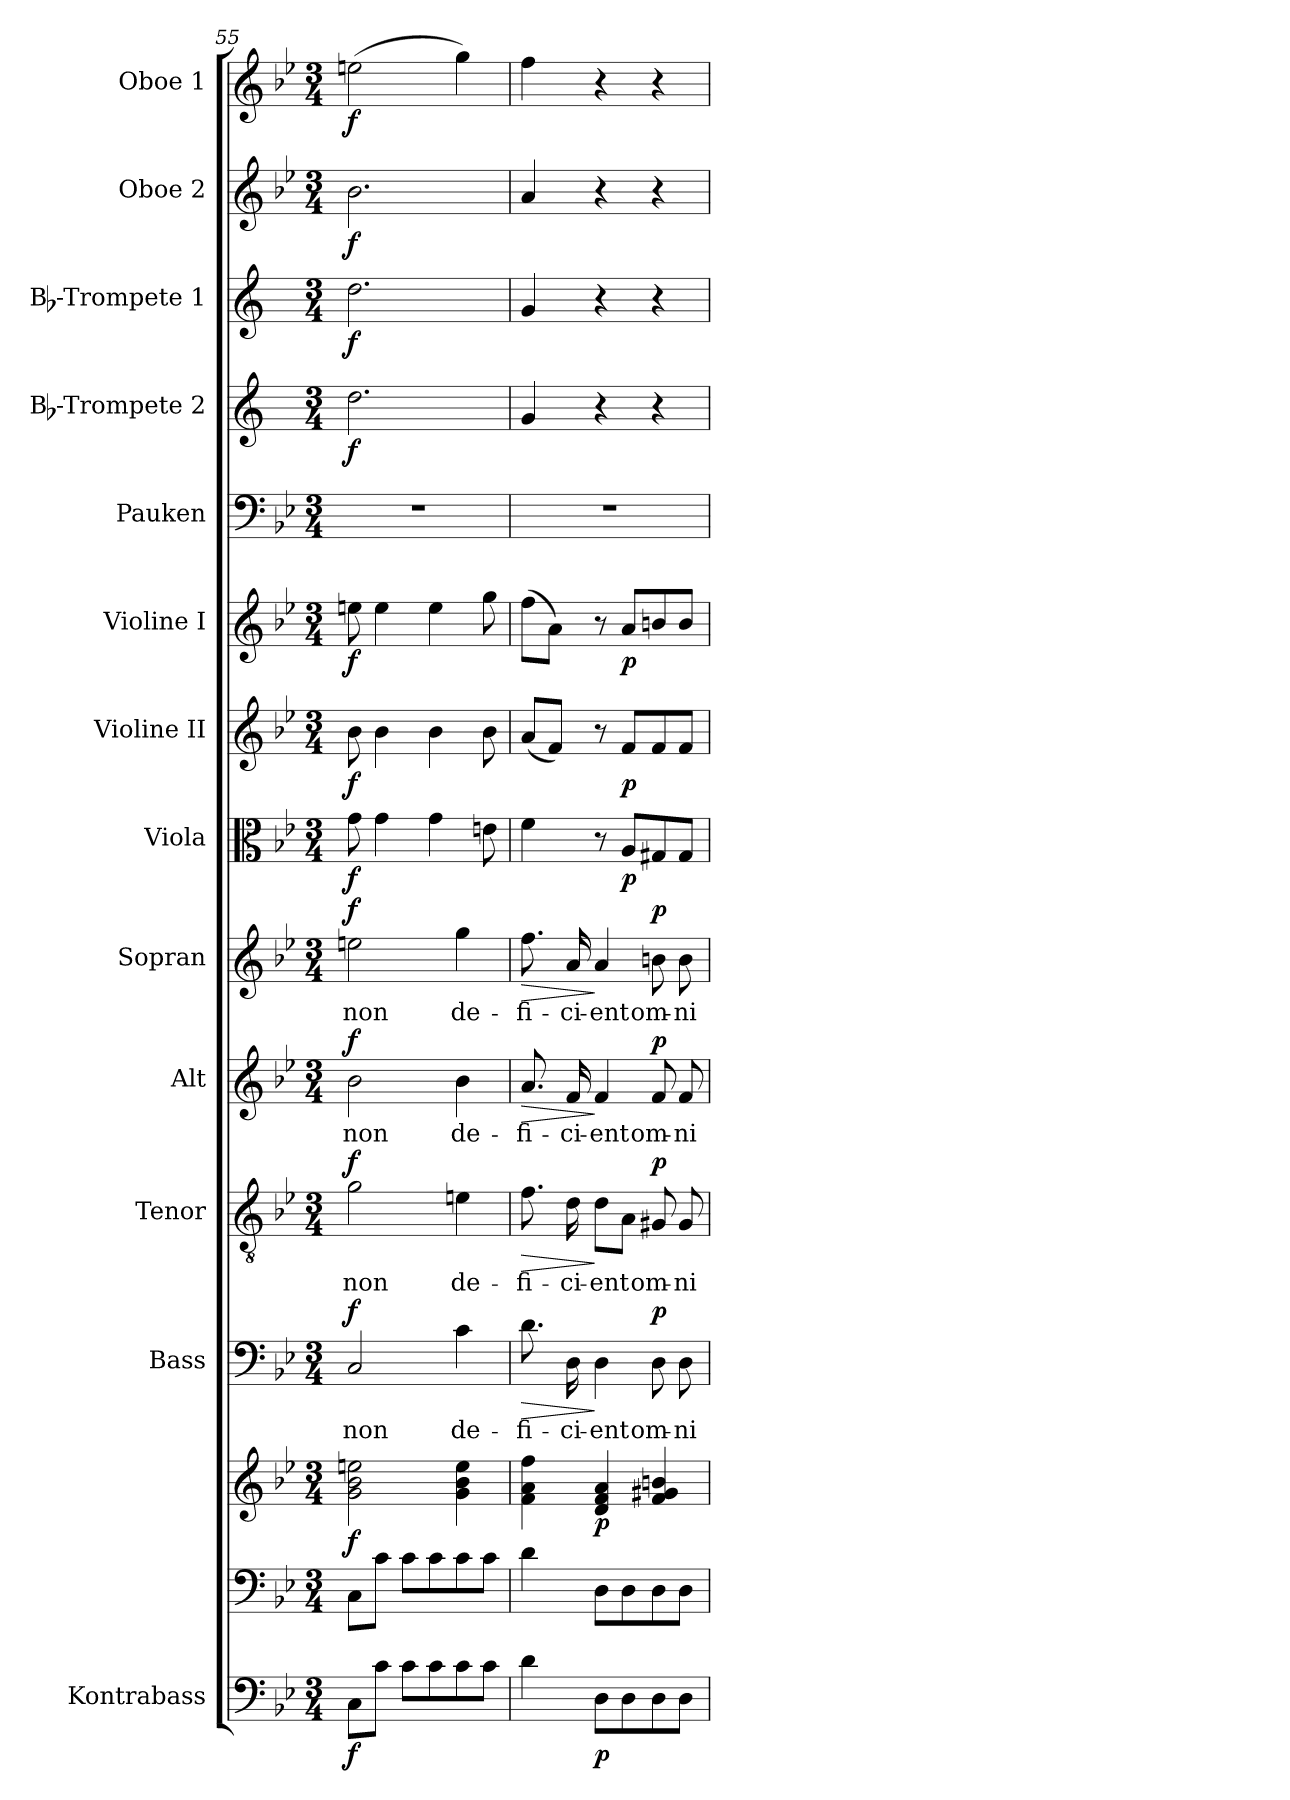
**kern	**dynam	**kern	**kern	**dynam	**kern	**text	**dynam	**kern	**text	**dynam	**kern	**text	**dynam	**kern	**text	**dynam	**kern	**dynam	**kern	**dynam	**kern	**dynam	**kern	**kern	**dynam	**kern	**dynam	**kern	**dynam	**kern	**dynam
*part14	*part14	*part13	*part13	*part13	*part12	*part12	*part12	*part11	*part11	*part11	*part10	*part10	*part10	*part9	*part9	*part9	*part8	*part8	*part7	*part7	*part6	*part6	*part5	*part4	*part4	*part3	*part3	*part2	*part2	*part1	*part1
*staff15	*staff15	*staff14	*staff13	*staff13/14	*staff12	*staff12	*staff12	*staff11	*staff11	*staff11	*staff10	*staff10	*staff10	*staff9	*staff9	*staff9	*staff8	*staff8	*staff7	*staff7	*staff6	*staff6	*staff5	*staff4	*staff4	*staff3	*staff3	*staff2	*staff2	*staff1	*staff1
*I"Kontrabass	*	*	*	*	*I"Bass	*	*	*I"Tenor	*	*	*I"Alt	*	*	*I"Sopran	*	*	*I"Viola	*	*I"Violine II	*	*I"Violine I	*	*I"Pauken	*I"Bb-Trompete 2	*	*I"Bb-Trompete 1	*	*I"Oboe 2	*	*I"Oboe 1	*
*I'Kb.	*	*	*	*	*I'B.	*	*	*I'T.	*	*	*I'A.	*	*	*I'S.	*	*	*I'Vla.	*	*I'Vl. II	*	*I'Vl. I	*	*I'Pk.	*I'Bb Trp. 2	*	*I'Bb Trp. 1	*	*I'Ob. 2	*	*I'Ob. 1	*
*clefF4	*	*clefF4	*clefG2	*	*clefF4	*	*	*clefGv2	*	*	*clefG2	*	*	*clefG2	*	*	*clefC3	*	*clefG2	*	*clefG2	*	*clefF4	*clefG2	*	*clefG2	*	*clefG2	*	*clefG2	*
*ITrd7c12	*	*	*	*	*	*	*	*	*	*	*	*	*	*	*	*	*	*	*	*	*	*	*	*ITrd1c2	*	*ITrd1c2	*	*	*	*	*
*k[b-e-]	*	*k[b-e-]	*k[b-e-]	*	*k[b-e-]	*	*	*k[b-e-]	*	*	*k[b-e-]	*	*	*k[b-e-]	*	*	*k[b-e-]	*	*k[b-e-]	*	*k[b-e-]	*	*k[b-e-]	*k[b-e-]	*	*k[b-e-]	*	*k[b-e-]	*	*k[b-e-]	*
*B-:	*	*B-:	*B-:	*	*B-:	*	*	*B-:	*	*	*B-:	*	*	*B-:	*	*	*B-:	*	*B-:	*	*B-:	*	*B-:	*B-:	*	*B-:	*	*B-:	*	*B-:	*
*M3/4	*	*M3/4	*M3/4	*	*M3/4	*	*	*M3/4	*	*	*M3/4	*	*	*M3/4	*	*	*M3/4	*	*M3/4	*	*M3/4	*	*M3/4	*M3/4	*	*M3/4	*	*M3/4	*	*M3/4	*
=55	=55	=55	=55	=55	=55	=55	=55	=55	=55	=55	=55	=55	=55	=55	=55	=55	=55	=55	=55	=55	=55	=55	=55	=55	=55	=55	=55	=55	=55	=55	=55
!	!LO:DY:b	!	!	!LO:DY:b	!	!LO:LY:b	!LO:DY:a	!	!LO:LY:b	!LO:DY:a	!	!LO:LY:b	!LO:DY:a	!	!LO:LY:b	!LO:DY:a	!	!LO:DY:b	!	!LO:DY:b	!	!LO:DY:b	!	!	!LO:DY:b	!	!LO:DY:b	!	!LO:DY:b	!	!LO:DY:b
8CC\L	f	8C\L	2g\ 2b-\ 2een\	f	2C/	non	f	2g\	non	f	2b-\	non	f	2een\	non	f	8g\	f	8b-\	f	8een\	f	2.r	2.cc\	f	2.cc\	f	2.b-\	f	(>2een\	f
8C\J	.	8c\J	.	.	.	.	.	.	.	.	.	.	.	.	.	.	4g\	.	4b-\	.	4ee\	.	.	.	.	.	.	.	.	.	.
8C\L	.	8c\L	.	.	.	.	.	.	.	.	.	.	.	.	.	.	.	.	.	.	.	.	.	.	.	.	.	.	.	.	.
8C\	.	8c\	.	.	.	.	.	.	.	.	.	.	.	.	.	.	4g\	.	4b-\	.	4ee\	.	.	.	.	.	.	.	.	.	.
!	!	!	!	!	!	!LO:LY:b	!	!	!LO:LY:b	!	!	!LO:LY:b	!	!	!LO:LY:b	!	!	!	!	!	!	!	!	!	!	!	!	!	!	!	!
8C\	.	8c\	4g\ 4b-\ 4ee\	.	4c\	de-	.	4en\	de-	.	4b-\	de-	.	4gg\	de-	.	.	.	.	.	.	.	.	.	.	.	.	.	.	4gg\)	.
8C\J	.	8c\J	.	.	.	.	.	.	.	.	.	.	.	.	.	.	8en\	.	8b-\	.	8gg\	.	.	.	.	.	.	.	.	.	.
=56	=56	=56	=56	=56	=56	=56	=56	=56	=56	=56	=56	=56	=56	=56	=56	=56	=56	=56	=56	=56	=56	=56	=56	=56	=56	=56	=56	=56	=56	=56	=56
!	!	!	!	!	!	!LO:LY:b	!LO:HP:b	!	!LO:LY:b	!LO:HP:b	!	!LO:LY:b	!LO:HP:b	!	!LO:LY:b	!LO:HP:b	!	!	!	!	!	!	!	!	!	!	!	!	!	!	!
4D\	.	4d\	4f\ 4a\ 4ff\	.	8.d\	-fi-	>	8.f\	-fi-	>	8.a/	-fi-	>	8.ff\	-fi-	>	4f\	.	(<8a/L	.	(>8ff\L	.	2.r	4f/	.	4f/	.	4a/	.	4ff\	.
.	.	.	.	.	.	.	.	.	.	.	.	.	.	.	.	.	.	.	8f/J)	.	8a\J)	.	.	.	.	.	.	.	.	.	.
!	!	!	!	!	!	!LO:LY:b	!	!	!LO:LY:b	!	!	!LO:LY:b	!	!	!LO:LY:b	!	!	!	!	!	!	!	!	!	!	!	!	!	!	!	!
.	.	.	.	.	16D\	-ci-	.	16d\	-ci-	.	16f/	-ci-	.	16a/	-ci-	.	.	.	.	.	.	.	.	.	.	.	.	.	.	.	.
!	!LO:DY:b	!	!	!LO:DY:b	!	!LO:LY:b	!	!	!LO:LY:b	!	!	!LO:LY:b	!	!	!LO:LY:b	!	!	!	!	!	!	!	!	!	!	!	!	!	!	!	!
8DD\L	p	8D\L	4d/ 4f/ 4a/	p	4D\	-ent	]	8d\L	-ent	]	4f/	-ent	]	4a/	-ent	]	8r	.	8r	.	8r	.	.	4r	.	4r	.	4r	.	4r	.
!	!	!	!	!	!	!	!	!	!	!	!	!	!	!	!	!	!	!LO:DY:b	!	!LO:DY:b	!	!LO:DY:b	!	!	!	!	!	!	!	!	!
8DD\	.	8D\	.	.	.	.	.	8A\J	.	.	.	.	.	.	.	.	8A/L	p	8f/L	p	8a/L	p	.	.	.	.	.	.	.	.	.
!	!	!	!	!	!	!LO:LY:b	!LO:DY:a	!	!LO:LY:b	!LO:DY:a	!	!LO:LY:b	!LO:DY:a	!	!LO:LY:b	!LO:DY:a	!	!	!	!	!	!	!	!	!	!	!	!	!	!	!
8DD\	.	8D\	4f/ 4g#X/ 4bn/	.	8D\	om-	p	8G#X/	om-	p	8f/	om-	p	8bn\	om-	p	8G#X/	.	8f/	.	8bn/	.	.	4r	.	4r	.	4r	.	4r	.
!	!	!	!	!	!	!LO:LY:b	!	!	!LO:LY:b	!	!	!LO:LY:b	!	!	!LO:LY:b	!	!	!	!	!	!	!	!	!	!	!	!	!	!	!	!
8DD\J	.	8D\J	.	.	8D\	-ni	.	8G#/	-ni	.	8f/	-ni	.	8b\	-ni	.	8G#/J	.	8f/J	.	8b/J	.	.	.	.	.	.	.	.	.	.
=	=	=	=	=	=	=	=	=	=	=	=	=	=	=	=	=	=	=	=	=	=	=	=	=	=	=	=	=	=	=	=
*-	*-	*-	*-	*-	*-	*-	*-	*-	*-	*-	*-	*-	*-	*-	*-	*-	*-	*-	*-	*-	*-	*-	*-	*-	*-	*-	*-	*-	*-	*-	*-
